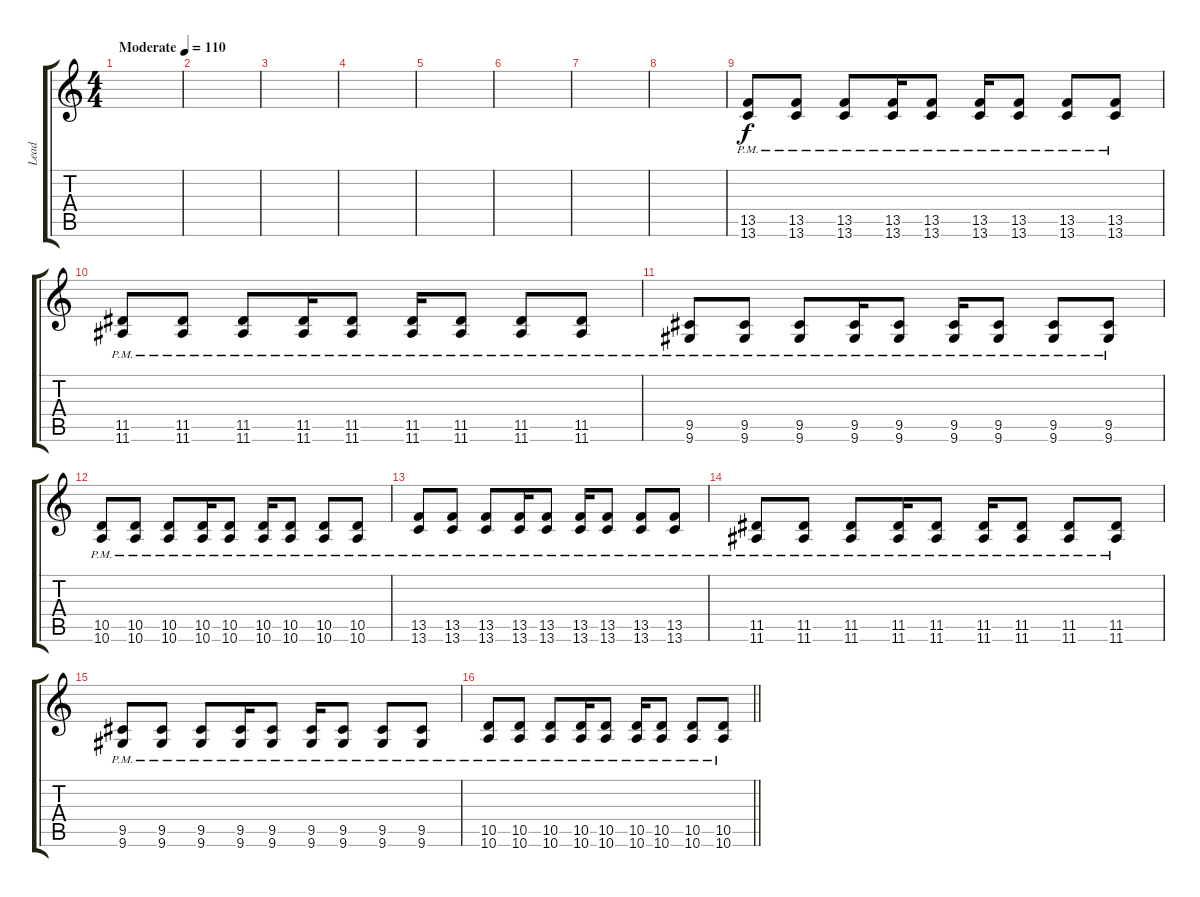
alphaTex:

\track ("Lead" "Lead") {instrument distortionguitar}
\staff {score tabs}
\tuning (B3 Gb3 D3 A2 E2 B1) {hide}
\ts (4 4)
\tempo (110 "Moderate")
\clef g2
\ks c
|
|
|
|
|
|
|
|
(13.5{pm} 13.6{pm}).8 (13.5{pm} 13.6{pm}).8 (13.5{pm} 13.6{pm}).8 (13.5{pm} 13.6{pm}).16 (13.5{pm} 13.6{pm}).8 (13.5{pm} 13.6{pm}).16 (13.5{pm} 13.6{pm}).8 (13.5{pm} 13.6{pm}).8 (13.5{pm} 13.6{pm}).8 |
(11.5{pm} 11.6{pm}).8 (11.5{pm} 11.6{pm}).8 (11.5{pm} 11.6{pm}).8 (11.5{pm} 11.6{pm}).16 (11.5{pm} 11.6{pm}).8 (11.5{pm} 11.6{pm}).16 (11.5{pm} 11.6{pm}).8 (11.5{pm} 11.6{pm}).8 (11.5{pm} 11.6{pm}).8 |
(9.5{pm} 9.6{pm}).8 (9.5{pm} 9.6{pm}).8 (9.5{pm} 9.6{pm}).8 (9.5{pm} 9.6{pm}).16 (9.5{pm} 9.6{pm}).8 (9.5{pm} 9.6{pm}).16 (9.5{pm} 9.6{pm}).8 (9.5{pm} 9.6{pm}).8 (9.5{pm} 9.6{pm}).8 |
(10.5{pm} 10.6{pm}).8 (10.5{pm} 10.6{pm}).8 (10.5{pm} 10.6{pm}).8 (10.5{pm} 10.6{pm}).16 (10.5{pm} 10.6{pm}).8 (10.5{pm} 10.6{pm}).16 (10.5{pm} 10.6{pm}).8 (10.5{pm} 10.6{pm}).8 (10.5{pm} 10.6{pm}).8 |
(13.5{pm} 13.6{pm}).8 (13.5{pm} 13.6{pm}).8 (13.5{pm} 13.6{pm}).8 (13.5{pm} 13.6{pm}).16 (13.5{pm} 13.6{pm}).8 (13.5{pm} 13.6{pm}).16 (13.5{pm} 13.6{pm}).8 (13.5{pm} 13.6{pm}).8 (13.5{pm} 13.6{pm}).8 |
(11.5{pm} 11.6{pm}).8 (11.5{pm} 11.6{pm}).8 (11.5{pm} 11.6{pm}).8 (11.5{pm} 11.6{pm}).16 (11.5{pm} 11.6{pm}).8 (11.5{pm} 11.6{pm}).16 (11.5{pm} 11.6{pm}).8 (11.5{pm} 11.6{pm}).8 (11.5{pm} 11.6{pm}).8 |
(9.5{pm} 9.6{pm}).8 (9.5{pm} 9.6{pm}).8 (9.5{pm} 9.6{pm}).8 (9.5{pm} 9.6{pm}).16 (9.5{pm} 9.6{pm}).8 (9.5{pm} 9.6{pm}).16 (9.5{pm} 9.6{pm}).8 (9.5{pm} 9.6{pm}).8 (9.5{pm} 9.6{pm}).8 |
\barLineRight lightlight
(10.5{pm} 10.6{pm}).8 (10.5{pm} 10.6{pm}).8 (10.5{pm} 10.6{pm}).8 (10.5{pm} 10.6{pm}).16 (10.5{pm} 10.6{pm}).8 (10.5{pm} 10.6{pm}).16 (10.5{pm} 10.6{pm}).8 (10.5{pm} 10.6{pm}).8 (10.5{pm} 10.6{pm}).8
